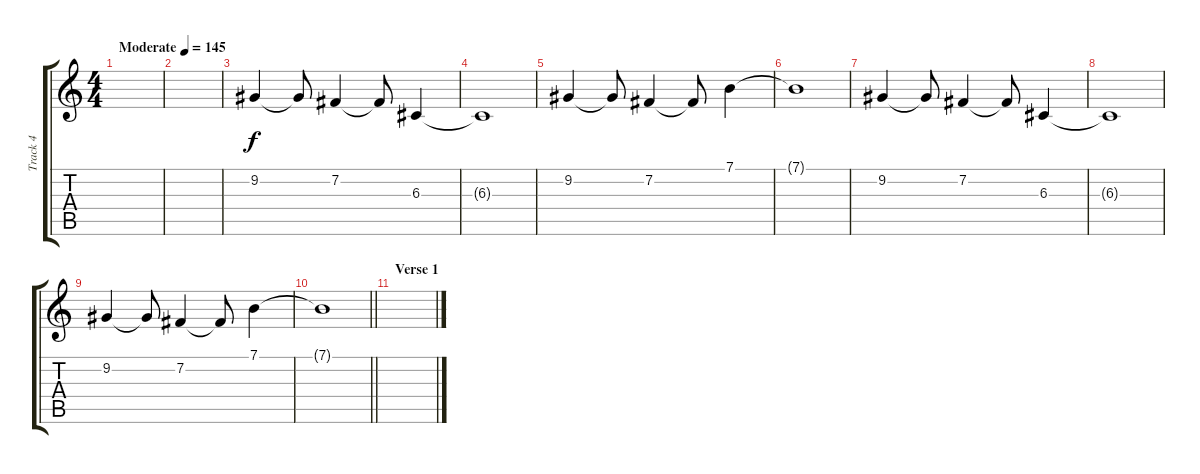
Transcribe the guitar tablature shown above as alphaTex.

\track ("Track 4" "Track 4") {instrument electricgrandpiano}
\staff {score tabs}
\tuning (E4 B3 G3 D3 A2 E2) {hide}
\ts (4 4)
\tempo (145 "Moderate")
\clef g2
\ks c
|
|
9.2.4 9.2{t}.8 7.2.4 7.2{t}.8 6.3.4 |
6.3{t}.1 |
9.2.4 9.2{t}.8 7.2.4 7.2{t}.8 7.1.4 |
7.1{t}.1 |
9.2.4 9.2{t}.8 7.2.4 7.2{t}.8 6.3.4 |
6.3{t}.1 |
9.2.4 9.2{t}.8 7.2.4 7.2{t}.8 7.1.4 |
\barLineRight lightlight
7.1{t}.1 |
\section ("" "Verse 1")
